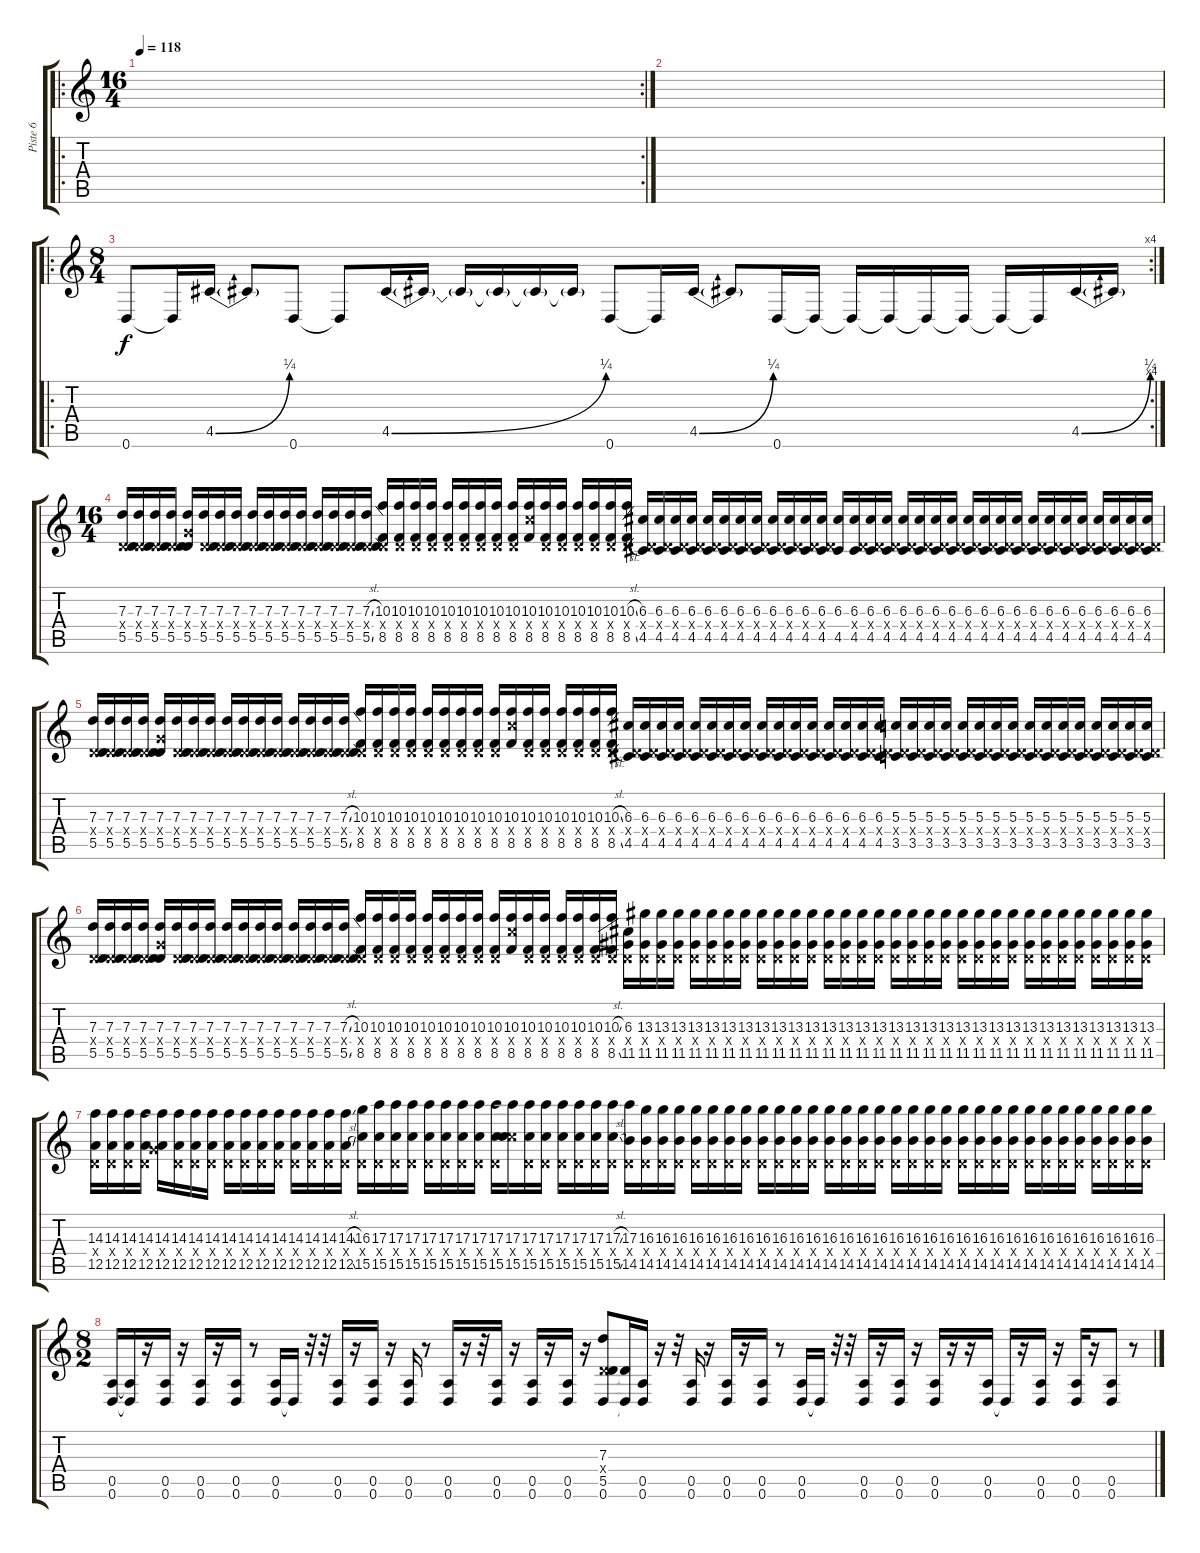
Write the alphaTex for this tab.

\track ("Piste 6" "Piste 6") {instrument overdrivenguitar}
\staff {score tabs}
\tuning (E4 B3 G3 D3 A2 D2) {hide}
\ro
\rc 2
\ts (16 4)
\tempo 118
\clef g2
\ks c
|
|
\ro
\rc 4
\ts (8 4)
0.6.8 0.6{t}.16 4.5{be (bend 0 0 60 1)}.16 4.5{t}.8 0.6.8 0.6{t}.8 4.5{be (bend 0 0 60 1)}.16 4.5{t}.16 4.5{t}.16 4.5{t}.16 4.5{t}.16 4.5{t}.16 0.6.8 0.6{t}.16 4.5{be (bend 0 0 60 1)}.16 4.5{t}.8 0.6.16 0.6{t}.16 0.6{t}.16 0.6{t}.16 0.6{t}.16 0.6{t}.16 0.6{t}.16 0.6{t}.16 4.5{be (bend 0 0 60 1)}.16 4.5{t}.16 |
\ts (16 4)
(7.3 0.4{x} 5.5).16 (7.3 0.4{x} 5.5).16 (7.3 0.4{x} 5.5).16 (7.3 0.4{x} 5.5).16 (7.3 5.4{x} 5.5).16 (7.3 0.4{x} 5.5).16 (7.3 0.4{x} 5.5).16 (7.3 0.4{x} 5.5).16 (7.3 0.4{x} 5.5).16 (7.3 0.4{x} 5.5).16 (7.3 0.4{x} 5.5).16 (7.3 0.4{x} 5.5).16 (7.3 0.4{x} 5.5).16 (7.3 0.4{x} 5.5).16 (7.3 0.4{x} 5.5).16 (7.3{sl} 0.4{x} 5.5{sl}).16 (10.3 0.4{x} 8.5).16 (10.3 0.4{x} 8.5).16 (10.3 0.4{x} 8.5).16 (10.3 0.4{x} 8.5).16 (10.3 0.4{x} 8.5).16 (10.3 0.4{x} 8.5).16 (10.3 0.4{x} 8.5).16 (10.3 0.4{x} 8.5).16 (10.3 0.4{x} 8.5).16 (10.3 10.4{x} 8.5).16 (10.3 0.4{x} 8.5).16 (10.3 0.4{x} 8.5).16 (10.3 0.4{x} 8.5).16 (10.3 0.4{x} 8.5).16 (10.3 0.4{x} 8.5).16 (10.3{sl} 0.4{x} 8.5{sl}).16 (6.3 0.4{x} 4.5).16 (6.3 0.4{x} 4.5).16 (6.3 0.4{x} 4.5).16 (6.3 0.4{x} 4.5).16 (6.3 0.4{x} 4.5).16 (6.3 0.4{x} 4.5).16 (6.3 0.4{x} 4.5).16 (6.3 0.4{x} 4.5).16 (6.3 0.4{x} 4.5).16 (6.3 0.4{x} 4.5).16 (6.3 0.4{x} 4.5).16 (6.3 0.4{x} 4.5).16 (6.3 4.5).16 (6.3 0.4{x} 4.5).16 (6.3 0.4{x} 4.5).16 (6.3 0.4{x} 4.5).16 (6.3 0.4{x} 4.5).16 (6.3 0.4{x} 4.5).16 (6.3 0.4{x} 4.5).16 (6.3 0.4{x} 4.5).16 (6.3 0.4{x} 4.5).16 (6.3 0.4{x} 4.5).16 (6.3 0.4{x} 4.5).16 (6.3 0.4{x} 4.5).16 (6.3 0.4{x} 4.5).16 (6.3 0.4{x} 4.5).16 (6.3 0.4{x} 4.5).16 (6.3 0.4{x} 4.5).16 (6.3 0.4{x} 4.5).16 (6.3 0.4{x} 4.5).16 (6.3 0.4{x} 4.5).16 (6.3 0.4{x} 4.5).16 |
(7.3 0.4{x} 5.5).16 (7.3 0.4{x} 5.5).16 (7.3 0.4{x} 5.5).16 (7.3 0.4{x} 5.5).16 (7.3 5.4{x} 5.5).16 (7.3 0.4{x} 5.5).16 (7.3 0.4{x} 5.5).16 (7.3 0.4{x} 5.5).16 (7.3 0.4{x} 5.5).16 (7.3 0.4{x} 5.5).16 (7.3 0.4{x} 5.5).16 (7.3 0.4{x} 5.5).16 (7.3 0.4{x} 5.5).16 (7.3 0.4{x} 5.5).16 (7.3 0.4{x} 5.5).16 (7.3{sl} 0.4{x} 5.5{sl}).16 (10.3 0.4{x} 8.5).16 (10.3 0.4{x} 8.5).16 (10.3 0.4{x} 8.5).16 (10.3 0.4{x} 8.5).16 (10.3 0.4{x} 8.5).16 (10.3 0.4{x} 8.5).16 (10.3 0.4{x} 8.5).16 (10.3 0.4{x} 8.5).16 (10.3 0.4{x} 8.5).16 (10.3 10.4{x} 8.5).16 (10.3 0.4{x} 8.5).16 (10.3 0.4{x} 8.5).16 (10.3 0.4{x} 8.5).16 (10.3 0.4{x} 8.5).16 (10.3 0.4{x} 8.5).16 (10.3{sl} 0.4{x} 8.5{sl}).16 (6.3 0.4{x} 4.5).16 (6.3 0.4{x} 4.5).16 (6.3 0.4{x} 4.5).16 (6.3 0.4{x} 4.5).16 (6.3 0.4{x} 4.5).16 (6.3 0.4{x} 4.5).16 (6.3 0.4{x} 4.5).16 (6.3 0.4{x} 4.5).16 (6.3 0.4{x} 4.5).16 (6.3 0.4{x} 4.5).16 (6.3 0.4{x} 4.5).16 (6.3 0.4{x} 4.5).16 (6.3 0.4{x} 4.5).16 (6.3 0.4{x} 4.5).16 (6.3 0.4{x} 4.5).16 (6.3 0.4{x} 4.5).16 (5.3 0.4{x} 3.5).16 (5.3 0.4{x} 3.5).16 (5.3 0.4{x} 3.5).16 (5.3 0.4{x} 3.5).16 (5.3 0.4{x} 3.5).16 (5.3 0.4{x} 3.5).16 (5.3 0.4{x} 3.5).16 (5.3 0.4{x} 3.5).16 (5.3 0.4{x} 3.5).16 (5.3 0.4{x} 3.5).16 (5.3 0.4{x} 3.5).16 (5.3 0.4{x} 3.5).16 (5.3 0.4{x} 3.5).16 (5.3 0.4{x} 3.5).16 (5.3 0.4{x} 3.5).16 (5.3 0.4{x} 3.5).16 |
(7.3 0.4{x} 5.5).16 (7.3 0.4{x} 5.5).16 (7.3 0.4{x} 5.5).16 (7.3 0.4{x} 5.5).16 (7.3 5.4{x} 5.5).16 (7.3 0.4{x} 5.5).16 (7.3 0.4{x} 5.5).16 (7.3 0.4{x} 5.5).16 (7.3 0.4{x} 5.5).16 (7.3 0.4{x} 5.5).16 (7.3 0.4{x} 5.5).16 (7.3 0.4{x} 5.5).16 (7.3 0.4{x} 5.5).16 (7.3 0.4{x} 5.5).16 (7.3 0.4{x} 5.5).16 (7.3{sl} 0.4{x} 5.5{sl}).16 (10.3 0.4{x} 8.5).16 (10.3 0.4{x} 8.5).16 (10.3 0.4{x} 8.5).16 (10.3 0.4{x} 8.5).16 (10.3 0.4{x} 8.5).16 (10.3 0.4{x} 8.5).16 (10.3 0.4{x} 8.5).16 (10.3 0.4{x} 8.5).16 (10.3 0.4{x} 8.5).16 (10.3 10.4{x} 8.5).16 (10.3 0.4{x} 8.5).16 (10.3 0.4{x} 8.5).16 (10.3 0.4{x} 8.5).16 (10.3 0.4{x} 8.5).16 (10.3 0.4{x} 8.5).16 (10.3{sl} 0.4{x} 8.5{sl}).16 (6.3 0.4{x} 11.5).16 (13.3 0.4{x} 11.5).16 (13.3 0.4{x} 11.5).16 (13.3 0.4{x} 11.5).16 (13.3 0.4{x} 11.5).16 (13.3 0.4{x} 11.5).16 (13.3 0.4{x} 11.5).16 (13.3 0.4{x} 11.5).16 (13.3 0.4{x} 11.5).16 (13.3 0.4{x} 11.5).16 (13.3 0.4{x} 11.5).16 (13.3 0.4{x} 11.5).16 (13.3 0.4{x} 11.5).16 (13.3 0.4{x} 11.5).16 (13.3 0.4{x} 11.5).16 (13.3 0.4{x} 11.5).16 (13.3 0.4{x} 11.5).16 (13.3 0.4{x} 11.5).16 (13.3 0.4{x} 11.5).16 (13.3 0.4{x} 11.5).16 (13.3 0.4{x} 11.5).16 (13.3 0.4{x} 11.5).16 (13.3 0.4{x} 11.5).16 (13.3 0.4{x} 11.5).16 (13.3 0.4{x} 11.5).16 (13.3 0.4{x} 11.5).16 (13.3 0.4{x} 11.5).16 (13.3 0.4{x} 11.5).16 (13.3 0.4{x} 11.5).16 (13.3 0.4{x} 11.5).16 (13.3 0.4{x} 11.5).16 (13.3 0.4{x} 11.5).16 |
(14.3 0.4{x} 12.5).16 (14.3 0.4{x} 12.5).16 (14.3 0.4{x} 12.5).16 (14.3 0.4{x} 12.5).16 (14.3 5.4{x} 12.5).16 (14.3 0.4{x} 12.5).16 (14.3 0.4{x} 12.5).16 (14.3 0.4{x} 12.5).16 (14.3 0.4{x} 12.5).16 (14.3 0.4{x} 12.5).16 (14.3 0.4{x} 12.5).16 (14.3 0.4{x} 12.5).16 (14.3 0.4{x} 12.5).16 (14.3 0.4{x} 12.5).16 (14.3 0.4{x} 12.5).16 (14.3{sl} 0.4{x} 12.5{sl}).16 (16.3 0.4{x} 15.5).16 (17.3 0.4{x} 15.5).16 (17.3 0.4{x} 15.5).16 (17.3 0.4{x} 15.5).16 (17.3 0.4{x} 15.5).16 (17.3 0.4{x} 15.5).16 (17.3 0.4{x} 15.5).16 (17.3 0.4{x} 15.5).16 (17.3 0.4{x} 15.5).16 (17.3 10.4{x} 15.5).16 (17.3 0.4{x} 15.5).16 (17.3 0.4{x} 15.5).16 (17.3 0.4{x} 15.5).16 (17.3 0.4{x} 15.5).16 (17.3 0.4{x} 15.5).16 (17.3{sl} 0.4{x} 15.5{sl}).16 (17.3 0.4{x} 14.5).16 (16.3 0.4{x} 14.5).16 (16.3 0.4{x} 14.5).16 (16.3 0.4{x} 14.5).16 (16.3 0.4{x} 14.5).16 (16.3 0.4{x} 14.5).16 (16.3 0.4{x} 14.5).16 (16.3 0.4{x} 14.5).16 (16.3 0.4{x} 14.5).16 (16.3 0.4{x} 14.5).16 (16.3 0.4{x} 14.5).16 (16.3 0.4{x} 14.5).16 (16.3 0.4{x} 14.5).16 (16.3 0.4{x} 14.5).16 (16.3 0.4{x} 14.5).16 (16.3 0.4{x} 14.5).16 (16.3 0.4{x} 14.5).16 (16.3 0.4{x} 14.5).16 (16.3 0.4{x} 14.5).16 (16.3 0.4{x} 14.5).16 (16.3 0.4{x} 14.5).16 (16.3 0.4{x} 14.5).16 (16.3 0.4{x} 14.5).16 (16.3 0.4{x} 14.5).16 (16.3 0.4{x} 14.5).16 (16.3 0.4{x} 14.5).16 (16.3 0.4{x} 14.5).16 (16.3 0.4{x} 14.5).16 (16.3 0.4{x} 14.5).16 (16.3 0.4{x} 14.5).16 (16.3 0.4{x} 14.5).16 (16.3 0.4{x} 14.5).16 |
\ts (8 2)
(0.5 0.6).16 (0.5{t} 0.6{t}).16 r.16 (0.5 0.6).16 r.16 (0.5 0.6).16 r.16 (0.5 0.6).16 r.8 (0.5 0.6).16 0.6{t}.16 r.32 r.32 (0.5 0.6).16 r.16 (0.5 0.6).16 r.16 (0.5 0.6).16 r.8 (0.5 0.6).16 r.16 r.32 (0.5 0.6).16 r.16 (0.5 0.6).16 r.16 (0.5 0.6).16 r.16 (7.3 0.4{x} 5.5 0.6).8 (5.5{t} 0.6{t}).16 (0.5 0.6).16 r.16 r.32 (0.5 0.6).16 r.16 (0.5 0.6).16 r.16 (0.5 0.6).16 r.8 (0.5 0.6).16 0.6{t}.16 r.32 r.32 (0.5 0.6).16 r.16 (0.5 0.6).16 r.16 (0.5 0.6).16 r.16 r.16 (0.5 0.6).16 0.6{t}.16 r.16 (0.5 0.6).16 r.16 (0.5 0.6).16 r.16 (0.5 0.6).8 r.8
